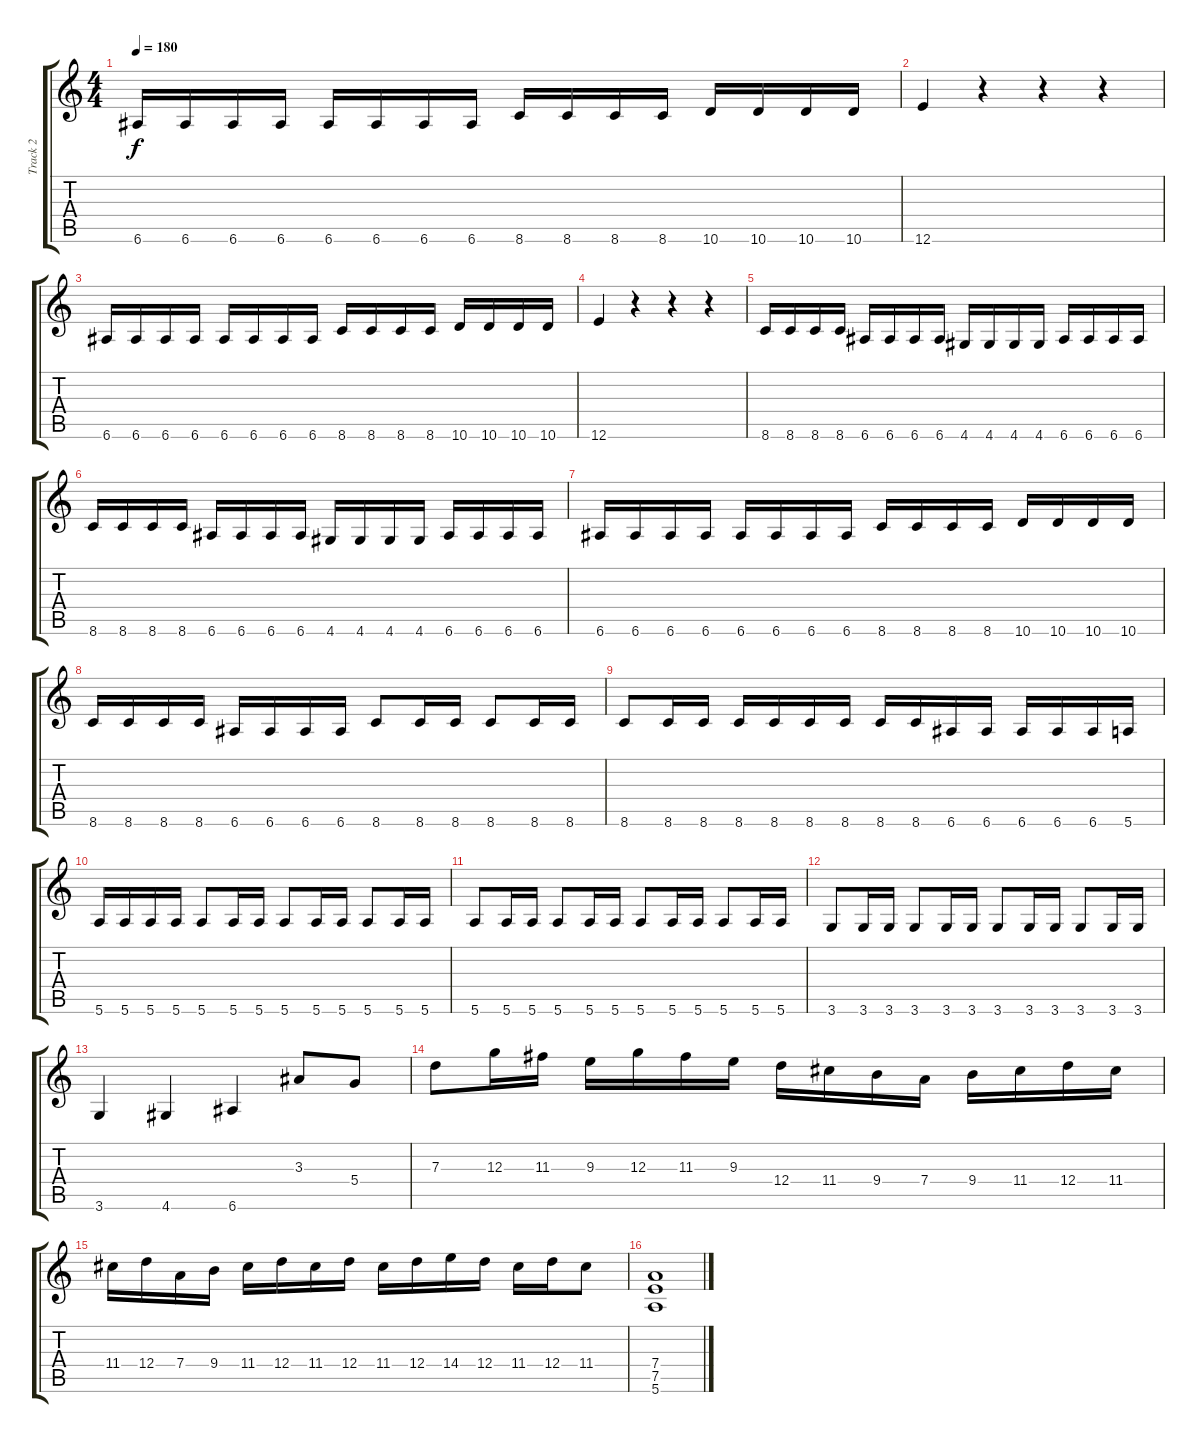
\track ("Track 2" "Track 2") {instrument distortionguitar}
\staff {score tabs}
\tuning (E4 B3 G3 D3 A2 E2) {hide}
\ts (4 4)
\tempo 180
\clef g2
\ks c
6.6.16{dy f instrument distortionguitar} 6.6.16 6.6.16 6.6.16 6.6.16 6.6.16 6.6.16 6.6.16 8.6.16 8.6.16 8.6.16 8.6.16 10.6.16 10.6.16 10.6.16 10.6.16 |
12.6.4 r.4 r.4 r.4 |
6.6.16 6.6.16 6.6.16 6.6.16 6.6.16 6.6.16 6.6.16 6.6.16 8.6.16 8.6.16 8.6.16 8.6.16 10.6.16 10.6.16 10.6.16 10.6.16 |
12.6.4 r.4 r.4 r.4 |
8.6.16 8.6.16 8.6.16 8.6.16 6.6.16 6.6.16 6.6.16 6.6.16 4.6.16 4.6.16 4.6.16 4.6.16 6.6.16 6.6.16 6.6.16 6.6.16 |
8.6.16 8.6.16 8.6.16 8.6.16 6.6.16 6.6.16 6.6.16 6.6.16 4.6.16 4.6.16 4.6.16 4.6.16 6.6.16 6.6.16 6.6.16 6.6.16 |
6.6.16 6.6.16 6.6.16 6.6.16 6.6.16 6.6.16 6.6.16 6.6.16 8.6.16 8.6.16 8.6.16 8.6.16 10.6.16 10.6.16 10.6.16 10.6.16 |
8.6.16 8.6.16 8.6.16 8.6.16 6.6.16 6.6.16 6.6.16 6.6.16 8.6.8 8.6.16 8.6.16 8.6.8 8.6.16 8.6.16 |
8.6.8 8.6.16 8.6.16 8.6.16 8.6.16 8.6.16 8.6.16 8.6.16 8.6.16 6.6.16 6.6.16 6.6.16 6.6.16 6.6.16 5.6.16 |
5.6.16 5.6.16 5.6.16 5.6.16 5.6.8 5.6.16 5.6.16 5.6.8 5.6.16 5.6.16 5.6.8 5.6.16 5.6.16 |
5.6.8 5.6.16 5.6.16 5.6.8 5.6.16 5.6.16 5.6.8 5.6.16 5.6.16 5.6.8 5.6.16 5.6.16 |
3.6.8 3.6.16 3.6.16 3.6.8 3.6.16 3.6.16 3.6.8 3.6.16 3.6.16 3.6.8 3.6.16 3.6.16 |
3.6.4 4.6.4 6.6.4 3.3.8 5.4.8 |
7.3.8 12.3.16 11.3.16 9.3.16 12.3.16 11.3.16 9.3.16 12.4.16 11.4.16 9.4.16 7.4.16 9.4.16 11.4.16 12.4.16 11.4.16 |
11.4.16 12.4.16 7.4.16 9.4.16 11.4.16 12.4.16 11.4.16 12.4.16 11.4.16 12.4.16 14.4.16 12.4.16 11.4.16 12.4.16 11.4.8 |
(7.4 7.5 5.6).1
